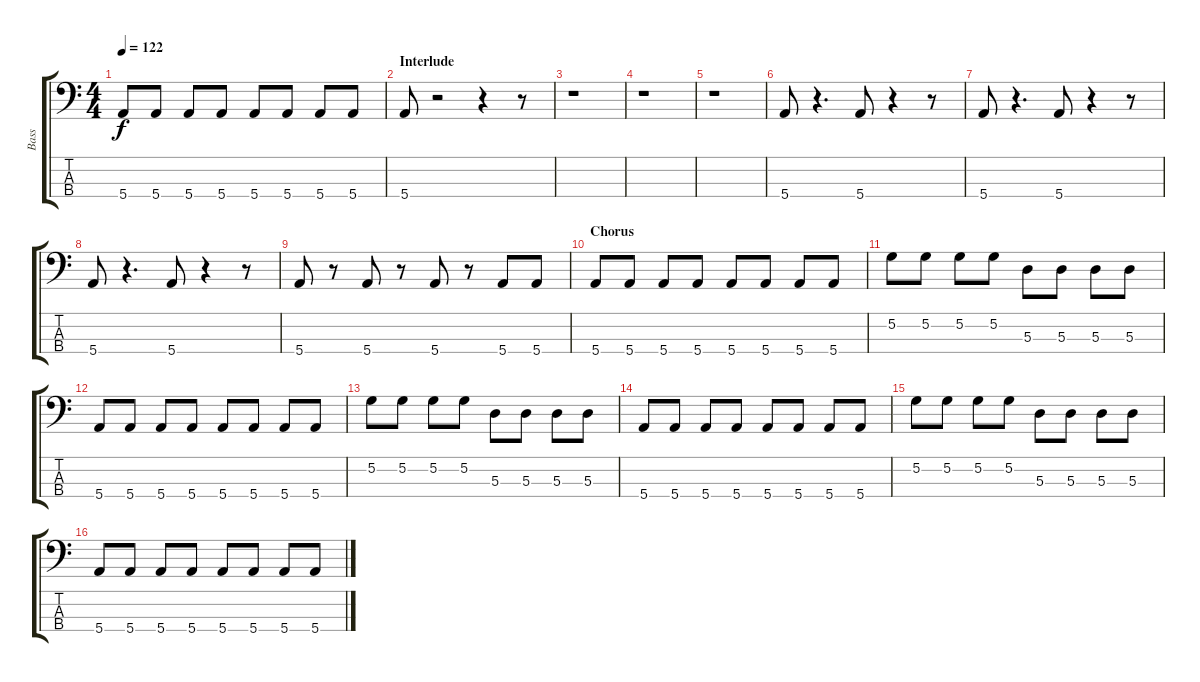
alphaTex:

\track ("Bass" "Bass") {instrument electricbasspick}
\staff {score tabs}
\tuning (G2 D2 A1 E1) {hide}
\ts (4 4)
\tempo 122
\clef f4
\ks aminor
5.4.8{dy f} 5.4.8 5.4.8 5.4.8 5.4.8 5.4.8 5.4.8 5.4.8 |
\section ("" "Interlude")
5.4.8 r.2 r.4 r.8 |
r.1 |
r.1 |
r.1 |
5.4.8 r.4{d} 5.4.8 r.4 r.8 |
5.4.8 r.4{d} 5.4.8 r.4 r.8 |
5.4.8 r.4{d} 5.4.8 r.4 r.8 |
5.4.8 r.8 5.4.8 r.8 5.4.8 r.8 5.4.8 5.4.8 |
\section ("" "Chorus")
5.4.8 5.4.8 5.4.8 5.4.8 5.4.8 5.4.8 5.4.8 5.4.8 |
5.2.8 5.2.8 5.2.8 5.2.8 5.3.8 5.3.8 5.3.8 5.3.8 |
5.4.8 5.4.8 5.4.8 5.4.8 5.4.8 5.4.8 5.4.8 5.4.8 |
5.2.8 5.2.8 5.2.8 5.2.8 5.3.8 5.3.8 5.3.8 5.3.8 |
5.4.8 5.4.8 5.4.8 5.4.8 5.4.8 5.4.8 5.4.8 5.4.8 |
5.2.8 5.2.8 5.2.8 5.2.8 5.3.8 5.3.8 5.3.8 5.3.8 |
5.4.8 5.4.8 5.4.8 5.4.8 5.4.8 5.4.8 5.4.8 5.4.8
